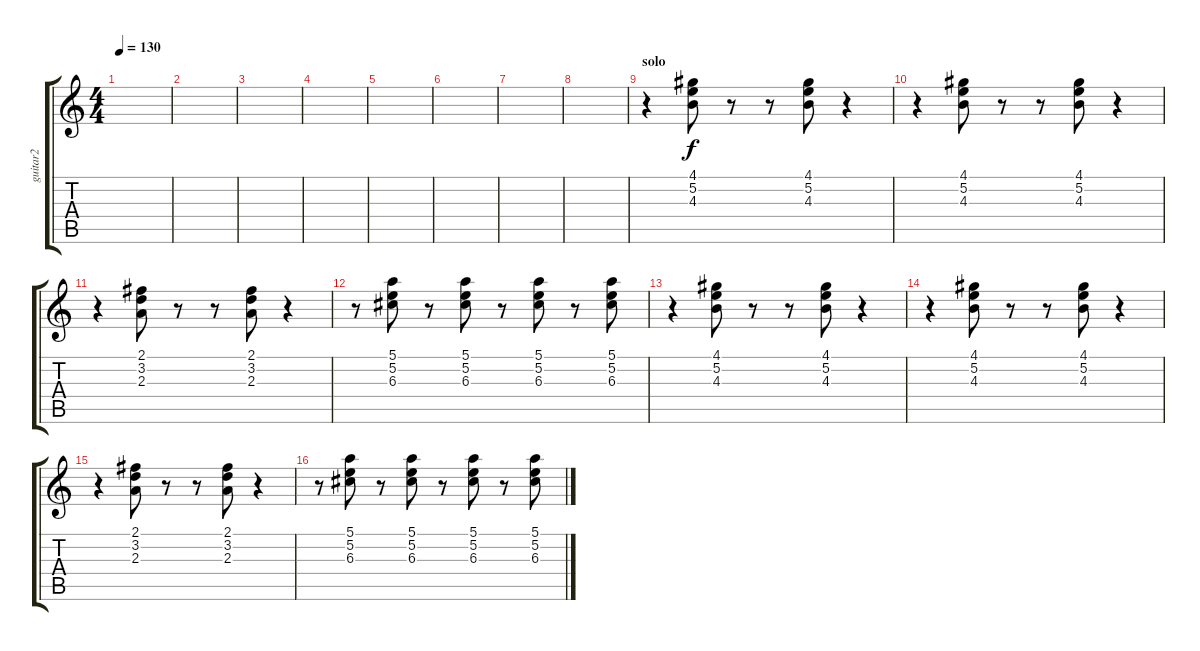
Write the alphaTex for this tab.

\track ("guitar2" "guitar2") {instrument overdrivenguitar}
\staff {score tabs}
\tuning (E4 B3 G3 D3 A2 E2) {hide}
\ts (4 4)
\tempo 130
\clef g2
\ks c
|
|
|
|
|
|
|
|
\section ("" "solo")
r.4 (4.1 5.2 4.3).8 r.8 r.8 (4.1 5.2 4.3).8 r.4 |
r.4 (4.1 5.2 4.3).8 r.8 r.8 (4.1 5.2 4.3).8 r.4 |
r.4 (2.1 3.2 2.3).8 r.8 r.8 (2.1 3.2 2.3).8 r.4 |
r.8 (5.1 5.2 6.3).8 r.8 (5.1 5.2 6.3).8 r.8 (5.1 5.2 6.3).8 r.8 (5.1 5.2 6.3).8 |
r.4 (4.1 5.2 4.3).8 r.8 r.8 (4.1 5.2 4.3).8 r.4 |
r.4 (4.1 5.2 4.3).8 r.8 r.8 (4.1 5.2 4.3).8 r.4 |
r.4 (2.1 3.2 2.3).8 r.8 r.8 (2.1 3.2 2.3).8 r.4 |
r.8 (5.1 5.2 6.3).8 r.8 (5.1 5.2 6.3).8 r.8 (5.1 5.2 6.3).8 r.8 (5.1 5.2 6.3).8
